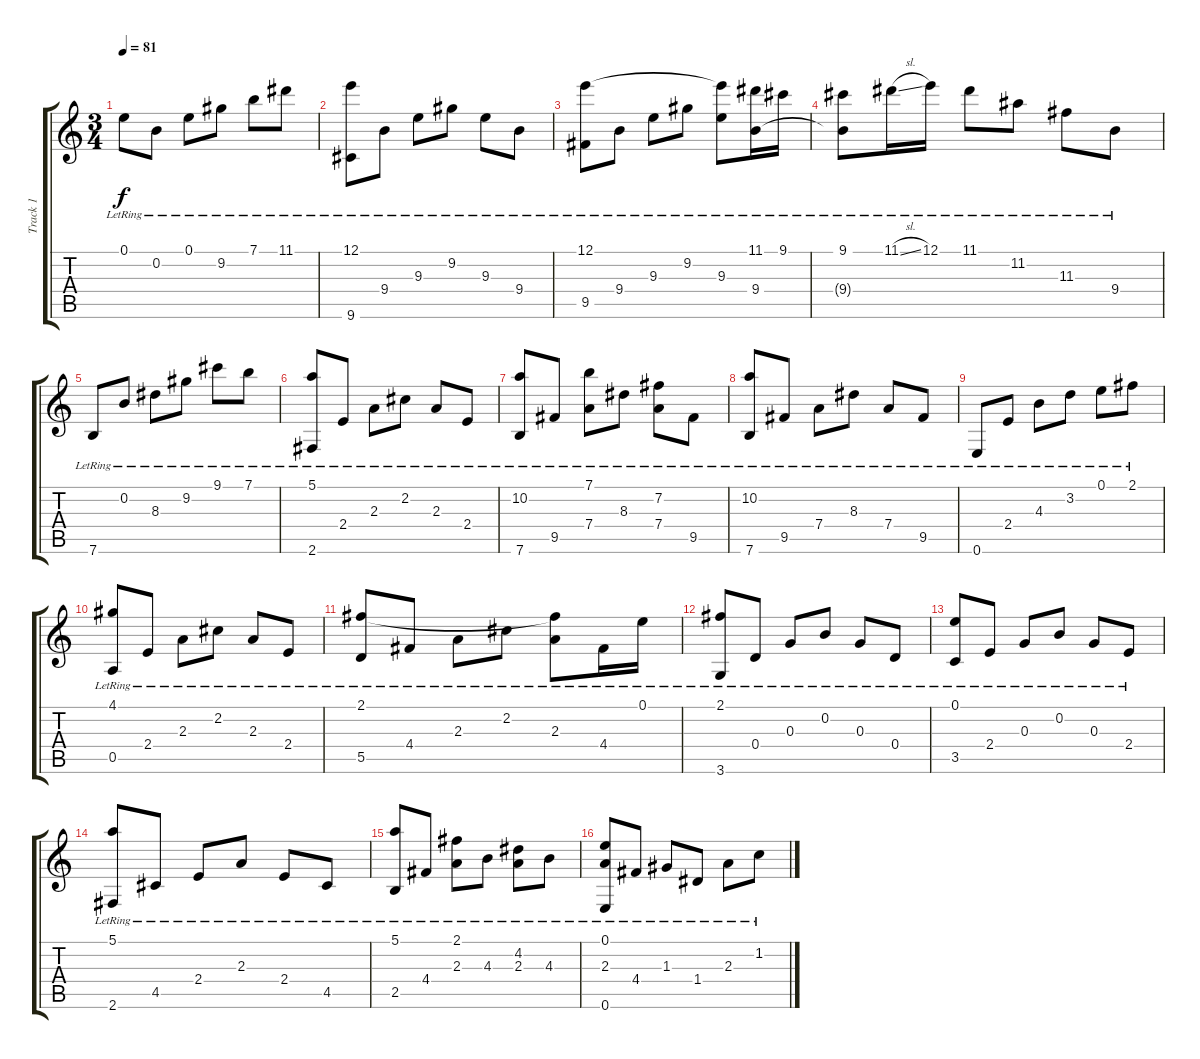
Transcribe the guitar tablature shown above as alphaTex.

\track ("Track 1" "Track 1") {instrument electricguitarjazz}
\staff {score tabs}
\tuning (E4 B3 G3 D3 A2 E2) {hide}
\ts (3 4)
\tempo 81
\clef g2
\ks c
0.1{lr}.8{dy f} 0.2{lr}.8 0.1{lr}.8 9.2{lr}.8 7.1{lr}.8 11.1{lr}.8 |
(12.1{lr} 9.6{lr}).8 9.4{lr}.8 9.3{lr}.8 9.2{lr}.8 9.3{lr}.8 9.4{lr}.8 |
(12.1{lr} 9.5{lr}).8 9.4{lr}.8 9.3{lr}.8 9.2{lr}.8 (12.1{t} 9.3{lr}).8 (11.1{lr} 9.4{lr}).16 9.1{lr}.16 |
(9.1{lr} 9.4{t}).8 11.1{sl lr}.16 12.1{lr}.16 11.1{lr}.8 11.2{lr}.8 11.3{lr}.8 9.4{lr}.8 |
7.6{lr}.8 0.2{lr}.8 8.3{lr}.8 9.2{lr}.8 9.1{lr}.8 7.1{lr}.8 |
(5.1{lr} 2.6{lr}).8 2.4{lr}.8 2.3{lr}.8 2.2{lr}.8 2.3{lr}.8 2.4{lr}.8 |
(10.2{lr} 7.6{lr}).8 9.5{lr}.8 (7.1{lr} 7.4{lr}).8 8.3{lr}.8 (7.2{lr} 7.4{lr}).8 9.5{lr}.8 |
(10.2{lr} 7.6{lr}).8 9.5{lr}.8 7.4{lr}.8 8.3{lr}.8 7.4{lr}.8 9.5{lr}.8 |
0.6{lr}.8 2.4{lr}.8 4.3{lr}.8 3.2{lr}.8 0.1{lr}.8 2.1{lr}.8 |
(4.1{lr} 0.5{lr}).8 2.4{lr}.8 2.3{lr}.8 2.2{lr}.8 2.3{lr}.8 2.4{lr}.8 |
(2.1{lr} 5.5{lr}).8 4.4{lr}.8 2.3{lr}.8 2.2{lr}.8 (2.1{t} 2.3{lr}).8 4.4{lr}.16 0.1{lr}.16 |
(2.1{lr} 3.6{lr}).8 0.4{lr}.8 0.3{lr}.8 0.2{lr}.8 0.3{lr}.8 0.4{lr}.8 |
(0.1{lr} 3.5{lr}).8 2.4{lr}.8 0.3{lr}.8 0.2{lr}.8 0.3{lr}.8 2.4{lr}.8 |
(5.1{lr} 2.6{lr}).8 4.5{lr}.8 2.4{lr}.8 2.3{lr}.8 2.4{lr}.8 4.5{lr}.8 |
(5.1{lr} 2.5{lr}).8 4.4{lr}.8 (2.1{lr} 2.3{lr}).8 4.3{lr}.8 (4.2{lr} 2.3{lr}).8 4.3{lr}.8 |
(0.1{lr} 2.3{lr} 0.6{lr}).8 4.4{lr}.8 1.3{lr}.8 1.4{lr}.8 2.3{lr}.8 1.2{lr}.8
